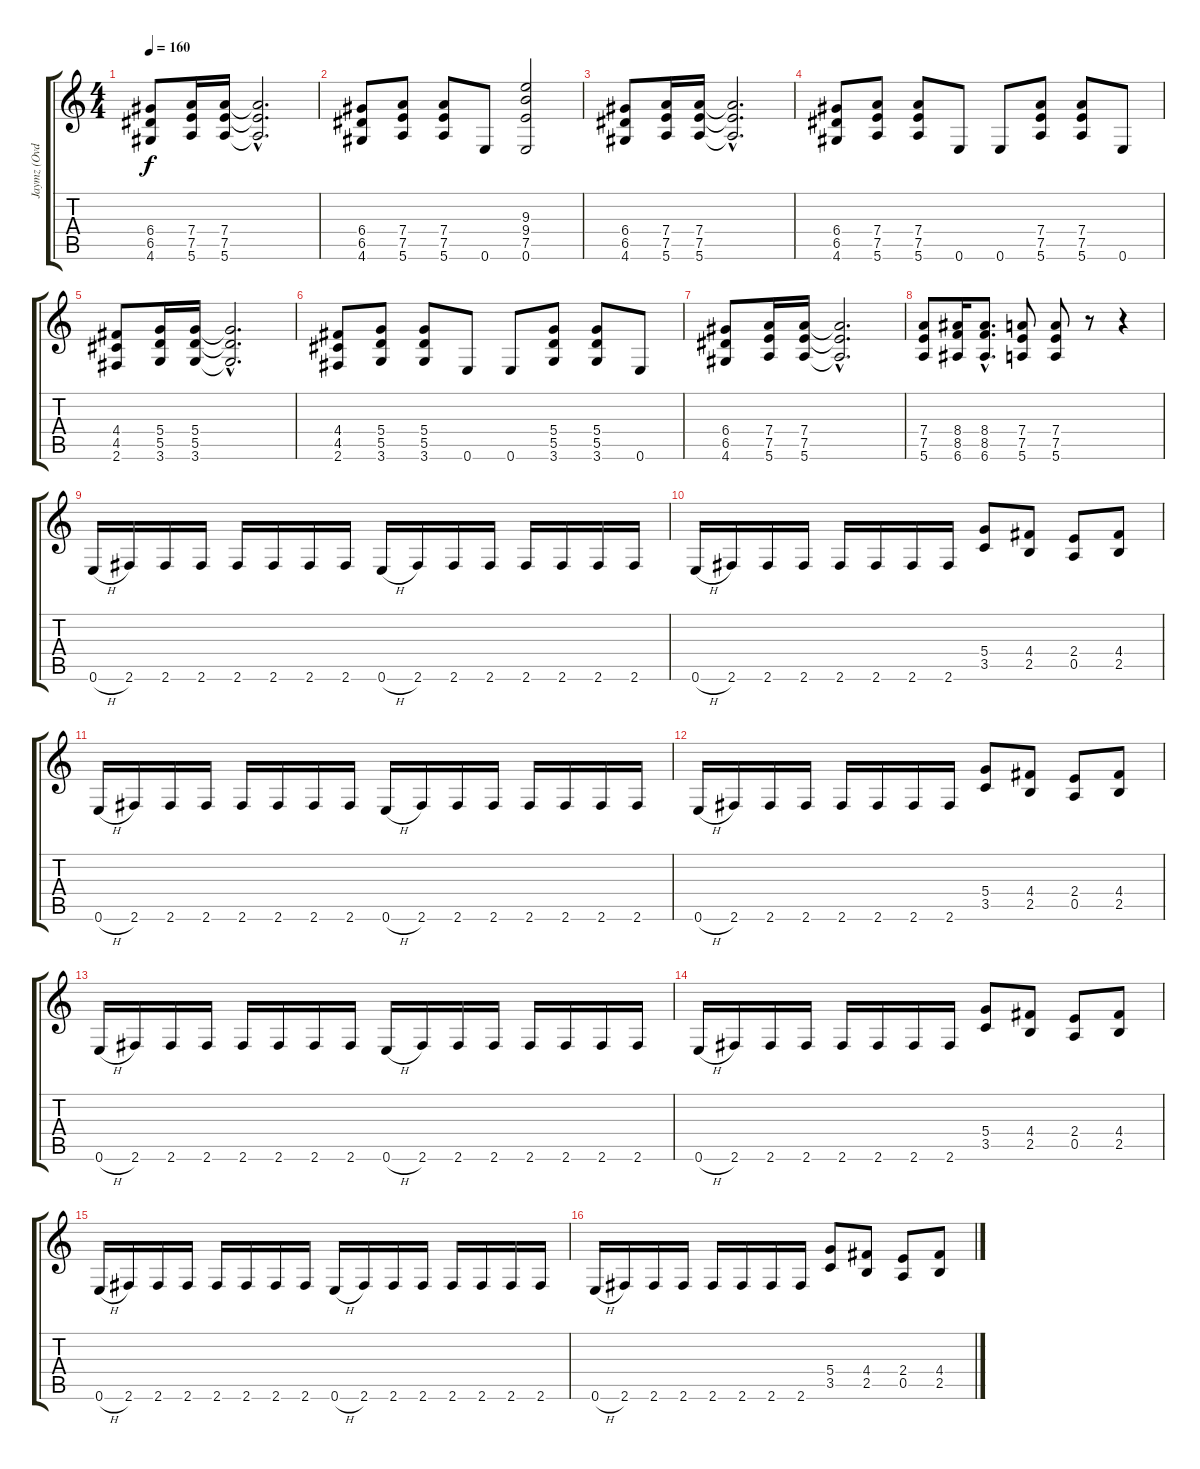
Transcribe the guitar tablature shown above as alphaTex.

\track ("Jaymz (Ovd Gtr)" "Jaymz (Ovd") {instrument distortionguitar}
\staff {score tabs}
\tuning (E4 B3 G3 D3 A2 E2) {hide}
\ts (4 4)
\tempo 160
\clef g2
\ks c
(6.4 6.5 4.6).8{dy f} (7.4 7.5 5.6).16 (7.4 7.5 5.6).16 (7.4{hac t} 7.5{hac t} 5.6{hac t}).2{d} |
(6.4 6.5 4.6).8 (7.4 7.5 5.6).8 (7.4 7.5 5.6).8 0.6.8 (9.3 9.4 7.5 0.6).2 |
(6.4 6.5 4.6).8 (7.4 7.5 5.6).16 (7.4 7.5 5.6).16 (7.4{hac t} 7.5{hac t} 5.6{hac t}).2{d} |
(6.4 6.5 4.6).8 (7.4 7.5 5.6).8 (7.4 7.5 5.6).8 0.6.8 0.6.8 (7.4 7.5 5.6).8 (7.4 7.5 5.6).8 0.6.8 |
(4.4 4.5 2.6).8 (5.4 5.5 3.6).16 (5.4 5.5 3.6).16 (5.4{hac t} 5.5{hac t} 3.6{hac t}).2{d} |
(4.4 4.5 2.6).8 (5.4 5.5 3.6).8 (5.4 5.5 3.6).8 0.6.8 0.6.8 (5.4 5.5 3.6).8 (5.4 5.5 3.6).8 0.6.8 |
(6.4 6.5 4.6).8 (7.4 7.5 5.6).16 (7.4 7.5 5.6).16 (7.4{hac t} 7.5{hac t} 5.6{hac t}).2{d} |
(7.4 7.5 5.6).8 (8.4 8.5 6.6).16 (8.4{hac} 8.5{hac} 6.6{hac}).8{d} (7.4 7.5 5.6).8 (7.4 7.5 5.6).8 r.8 r.4 |
0.6{h}.16 2.6.16 2.6.16 2.6.16 2.6.16 2.6.16 2.6.16 2.6.16 0.6{h}.16 2.6.16 2.6.16 2.6.16 2.6.16 2.6.16 2.6.16 2.6.16 |
0.6{h}.16 2.6.16 2.6.16 2.6.16 2.6.16 2.6.16 2.6.16 2.6.16 (5.4 3.5).8 (4.4 2.5).8 (2.4 0.5).8 (4.4 2.5).8 |
0.6{h}.16 2.6.16 2.6.16 2.6.16 2.6.16 2.6.16 2.6.16 2.6.16 0.6{h}.16 2.6.16 2.6.16 2.6.16 2.6.16 2.6.16 2.6.16 2.6.16 |
0.6{h}.16 2.6.16 2.6.16 2.6.16 2.6.16 2.6.16 2.6.16 2.6.16 (5.4 3.5).8 (4.4 2.5).8 (2.4 0.5).8 (4.4 2.5).8 |
0.6{h}.16 2.6.16 2.6.16 2.6.16 2.6.16 2.6.16 2.6.16 2.6.16 0.6{h}.16 2.6.16 2.6.16 2.6.16 2.6.16 2.6.16 2.6.16 2.6.16 |
0.6{h}.16 2.6.16 2.6.16 2.6.16 2.6.16 2.6.16 2.6.16 2.6.16 (5.4 3.5).8 (4.4 2.5).8 (2.4 0.5).8 (4.4 2.5).8 |
0.6{h}.16 2.6.16 2.6.16 2.6.16 2.6.16 2.6.16 2.6.16 2.6.16 0.6{h}.16 2.6.16 2.6.16 2.6.16 2.6.16 2.6.16 2.6.16 2.6.16 |
0.6{h}.16 2.6.16 2.6.16 2.6.16 2.6.16 2.6.16 2.6.16 2.6.16 (5.4 3.5).8 (4.4 2.5).8 (2.4 0.5).8 (4.4 2.5).8
